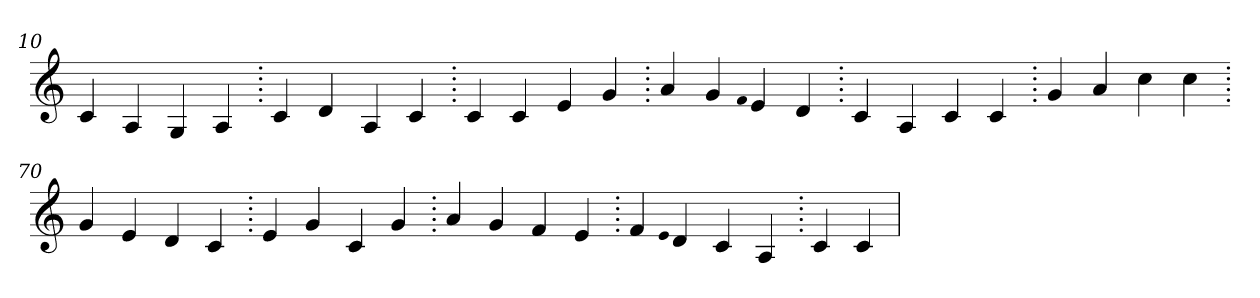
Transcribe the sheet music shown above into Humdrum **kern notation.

**kern
*part1
*staff1
*clefG2
=10.
4c
4A
4G
4A
=20.
4c
4d
4A
4c
=30.
4c
4c
4e
4g
=40.
4a
4g
qqf
4e
4d
=50.
4c
4A
4c
4c
=60.
4g
4a
4cc
4cc
=70.
4g
4e
4d
4c
=80.
4e
4g
4c
4g
=90.
4a
4g
4f
4e
=100.
4f
qqe
4d
4c
4A
=110.
4c
4c
=
*-
